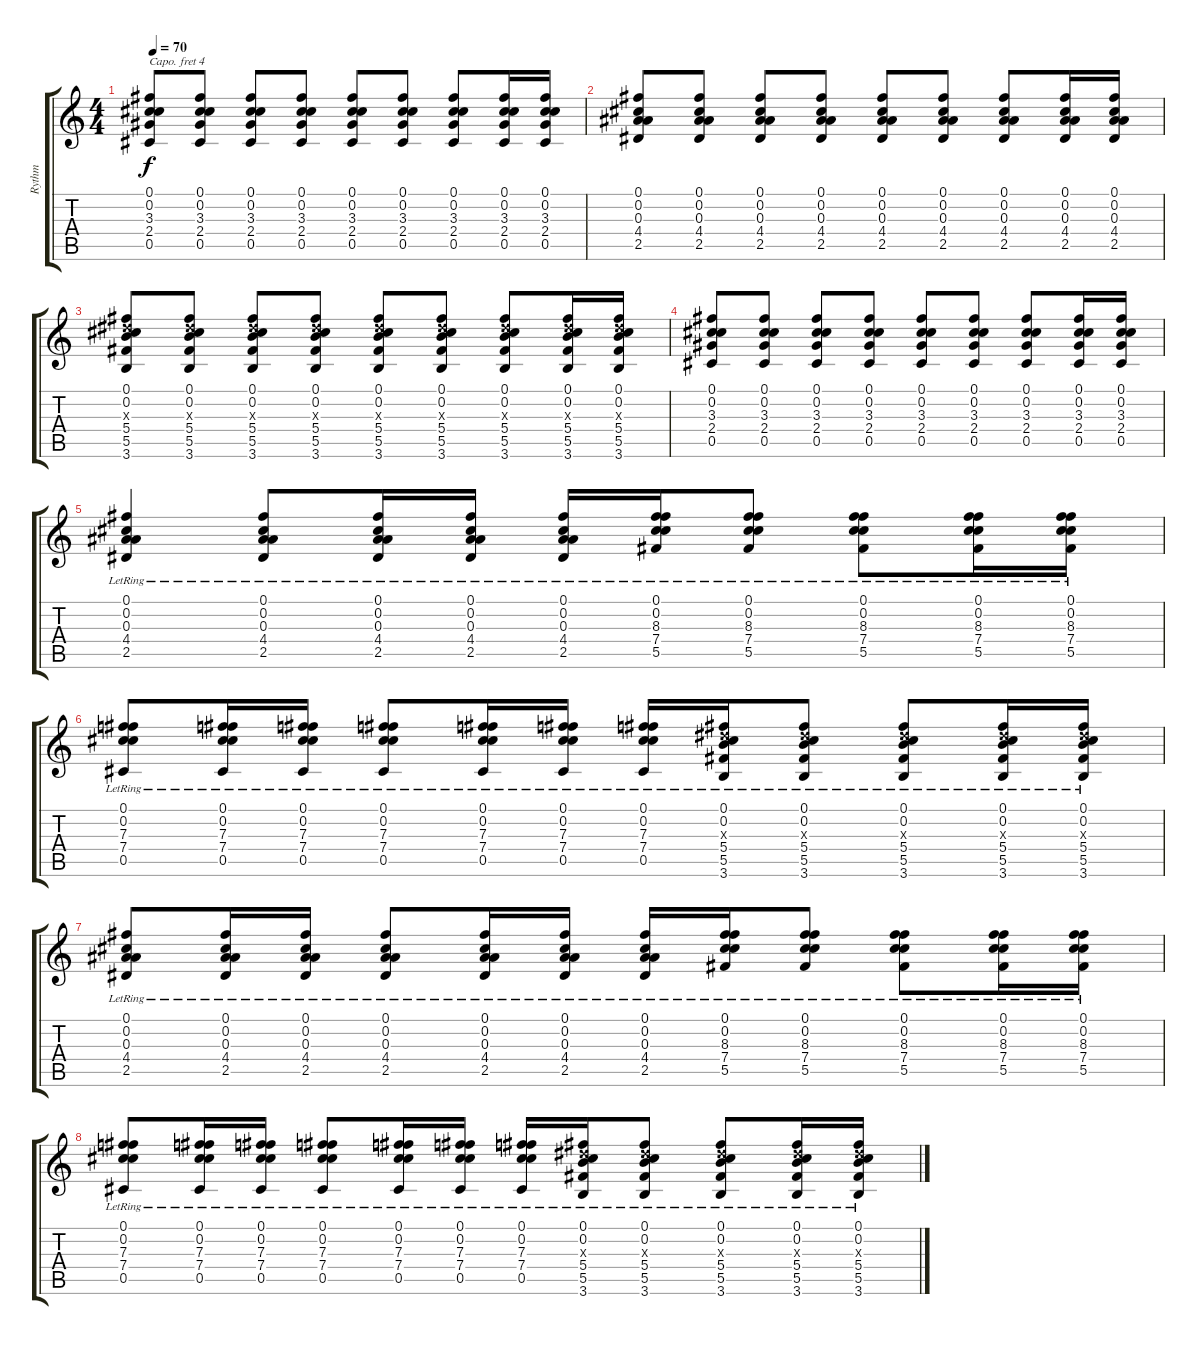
\track ("Rythm" "Rythm") {instrument acousticguitarsteel}
\staff {score tabs}
\capo 4
\tuning (D4 A3 Gb3 D3 A2 E2) {hide}
\ts (4 4)
\tempo 70
\clef g2
\ks c
(0.1 0.2 3.3 2.4 0.5).8{dy f} (0.1 0.2 3.3 2.4 0.5).8 (0.1 0.2 3.3 2.4 0.5).8 (0.1 0.2 3.3 2.4 0.5).8 (0.1 0.2 3.3 2.4 0.5).8 (0.1 0.2 3.3 2.4 0.5).8 (0.1 0.2 3.3 2.4 0.5).8 (0.1 0.2 3.3 2.4 0.5).16 (0.1 0.2 3.3 2.4 0.5).16 |
(0.1 0.2 0.3 4.4 2.5).8 (0.1 0.2 0.3 4.4 2.5).8 (0.1 0.2 0.3 4.4 2.5).8 (0.1 0.2 0.3 4.4 2.5).8 (0.1 0.2 0.3 4.4 2.5).8 (0.1 0.2 0.3 4.4 2.5).8 (0.1 0.2 0.3 4.4 2.5).8 (0.1 0.2 0.3 4.4 2.5).16 (0.1 0.2 0.3 4.4 2.5).16 |
(0.1 0.2 5.3{x} 5.4 5.5 3.6).8 (0.1 0.2 5.3{x} 5.4 5.5 3.6).8 (0.1 0.2 5.3{x} 5.4 5.5 3.6).8 (0.1 0.2 5.3{x} 5.4 5.5 3.6).8 (0.1 0.2 5.3{x} 5.4 5.5 3.6).8 (0.1 0.2 5.3{x} 5.4 5.5 3.6).8 (0.1 0.2 5.3{x} 5.4 5.5 3.6).8 (0.1 0.2 5.3{x} 5.4 5.5 3.6).16 (0.1 0.2 5.3{x} 5.4 5.5 3.6).16 |
(0.1 0.2 3.3 2.4 0.5).8 (0.1 0.2 3.3 2.4 0.5).8 (0.1 0.2 3.3 2.4 0.5).8 (0.1 0.2 3.3 2.4 0.5).8 (0.1 0.2 3.3 2.4 0.5).8 (0.1 0.2 3.3 2.4 0.5).8 (0.1 0.2 3.3 2.4 0.5).8 (0.1 0.2 3.3 2.4 0.5).16 (0.1 0.2 3.3 2.4 0.5).16 |
(0.1{lr} 0.2{lr} 0.3{lr} 4.4{lr} 2.5{lr}).4 (0.1{lr} 0.2{lr} 0.3{lr} 4.4{lr} 2.5{lr}).8 (0.1{lr} 0.2{lr} 0.3{lr} 4.4{lr} 2.5{lr}).16 (0.1{lr} 0.2{lr} 0.3{lr} 4.4{lr} 2.5{lr}).16 (0.1{lr} 0.2{lr} 0.3{lr} 4.4{lr} 2.5{lr}).16 (0.1{lr} 0.2{lr} 8.3{lr} 7.4{lr} 5.5{lr}).16 (0.1{lr} 0.2{lr} 8.3{lr} 7.4{lr} 5.5{lr}).8 (0.1{lr} 0.2{lr} 8.3{lr} 7.4{lr} 5.5{lr}).8 (0.1{lr} 0.2{lr} 8.3{lr} 7.4{lr} 5.5{lr}).16 (0.1{lr} 0.2{lr} 8.3{lr} 7.4{lr} 5.5{lr}).16 |
(0.1{lr} 0.2{lr} 7.3{lr} 7.4{lr} 0.5{lr}).8 (0.1{lr} 0.2{lr} 7.3{lr} 7.4{lr} 0.5{lr}).16 (0.1{lr} 0.2{lr} 7.3{lr} 7.4{lr} 0.5{lr}).16 (0.1{lr} 0.2{lr} 7.3{lr} 7.4{lr} 0.5{lr}).8 (0.1{lr} 0.2{lr} 7.3{lr} 7.4{lr} 0.5{lr}).16 (0.1{lr} 0.2{lr} 7.3{lr} 7.4{lr} 0.5{lr}).16 (0.1{lr} 0.2{lr} 7.3{lr} 7.4{lr} 0.5{lr}).16 (0.1{lr} 0.2{lr} 5.3{x} 5.4{lr} 5.5{lr} 3.6{lr}).16 (0.1{lr} 0.2{lr} 5.3{x} 5.4{lr} 5.5{lr} 3.6{lr}).8 (0.1{lr} 0.2{lr} 5.3{x} 5.4{lr} 5.5{lr} 3.6{lr}).8 (0.1{lr} 0.2{lr} 5.3{x} 5.4{lr} 5.5{lr} 3.6{lr}).16 (0.1{lr} 0.2{lr} 5.3{x} 5.4{lr} 5.5{lr} 3.6{lr}).16 |
(0.1{lr} 0.2{lr} 0.3{lr} 4.4{lr} 2.5{lr}).8 (0.1{lr} 0.2{lr} 0.3{lr} 4.4{lr} 2.5{lr}).16 (0.1{lr} 0.2{lr} 0.3{lr} 4.4{lr} 2.5{lr}).16 (0.1{lr} 0.2{lr} 0.3{lr} 4.4{lr} 2.5{lr}).8 (0.1{lr} 0.2{lr} 0.3{lr} 4.4{lr} 2.5{lr}).16 (0.1{lr} 0.2{lr} 0.3{lr} 4.4{lr} 2.5{lr}).16 (0.1{lr} 0.2{lr} 0.3{lr} 4.4{lr} 2.5{lr}).16 (0.1{lr} 0.2{lr} 8.3{lr} 7.4{lr} 5.5{lr}).16 (0.1{lr} 0.2{lr} 8.3{lr} 7.4{lr} 5.5{lr}).8 (0.1{lr} 0.2{lr} 8.3{lr} 7.4{lr} 5.5{lr}).8 (0.1{lr} 0.2{lr} 8.3{lr} 7.4{lr} 5.5{lr}).16 (0.1{lr} 0.2{lr} 8.3{lr} 7.4{lr} 5.5{lr}).16 |
(0.1{lr} 0.2{lr} 7.3{lr} 7.4{lr} 0.5{lr}).8 (0.1{lr} 0.2{lr} 7.3{lr} 7.4{lr} 0.5{lr}).16 (0.1{lr} 0.2{lr} 7.3{lr} 7.4{lr} 0.5{lr}).16 (0.1{lr} 0.2{lr} 7.3{lr} 7.4{lr} 0.5{lr}).8 (0.1{lr} 0.2{lr} 7.3{lr} 7.4{lr} 0.5{lr}).16 (0.1{lr} 0.2{lr} 7.3{lr} 7.4{lr} 0.5{lr}).16 (0.1{lr} 0.2{lr} 7.3{lr} 7.4{lr} 0.5{lr}).16 (0.1{lr} 0.2{lr} 5.3{x} 5.4{lr} 5.5{lr} 3.6{lr}).16 (0.1{lr} 0.2{lr} 5.3{x} 5.4{lr} 5.5{lr} 3.6{lr}).8 (0.1{lr} 0.2{lr} 5.3{x} 5.4{lr} 5.5{lr} 3.6{lr}).8 (0.1{lr} 0.2{lr} 5.3{x} 5.4{lr} 5.5{lr} 3.6{lr}).16 (0.1{lr} 0.2{lr} 5.3{x} 5.4{lr} 5.5{lr} 3.6{lr}).16
